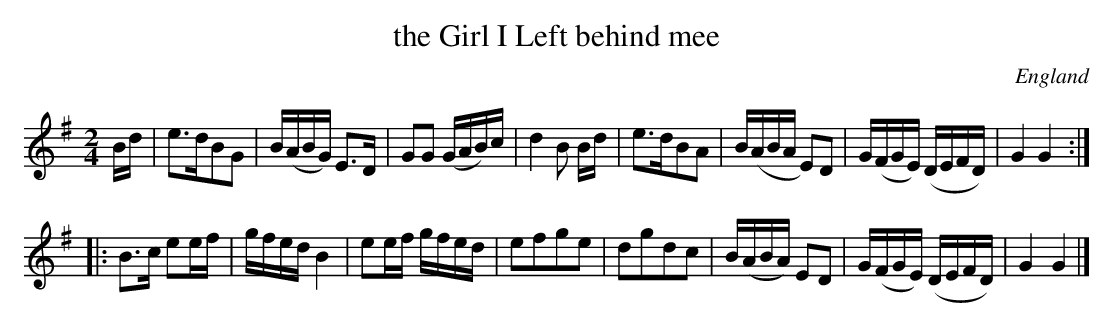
X:1
T:the Girl I Left behind mee
L:1/8
M:2/4
O:England
K:G
B/d/ | e>dBG | B/(A/B/G/) E>D | GG (G/A/B/)c/         | d2 B\
B/d/ | e>dBA | B/(A/B/A/ E)D  | G/(F/G/E/) (D/E/F/D/) | G2 G2 ::
B>c ee/f/ | g/f/e/d/ B2 | ee/f/ g/f/e/d/ | efge | \
dgdc | B/(A/B/A/) ED | G/(F/G/E/) (D/E/F/D/) | G2 G2 |]
